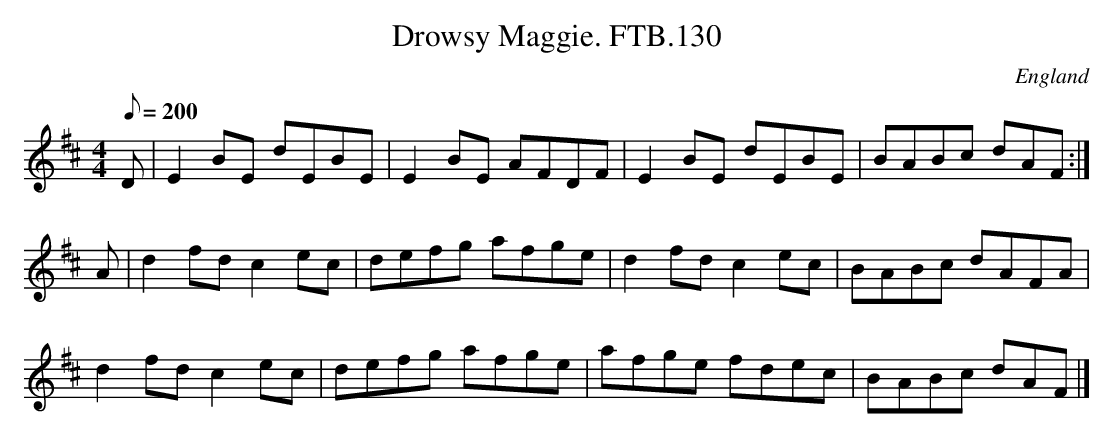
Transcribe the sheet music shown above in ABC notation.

X:1
T:Drowsy Maggie. FTB.130
M:4/4
L:1/8
Q:200
O:England
K:D
D|E2BE dEBE|E2BE AFDF|E2BE dEBE|BABc dAF:|
A|d2fdc2ec|defg afge|d2fdc2ec|BABc dAFA|
d2fdc2ec|defg afge|afge fdec|BABc dAF|]
